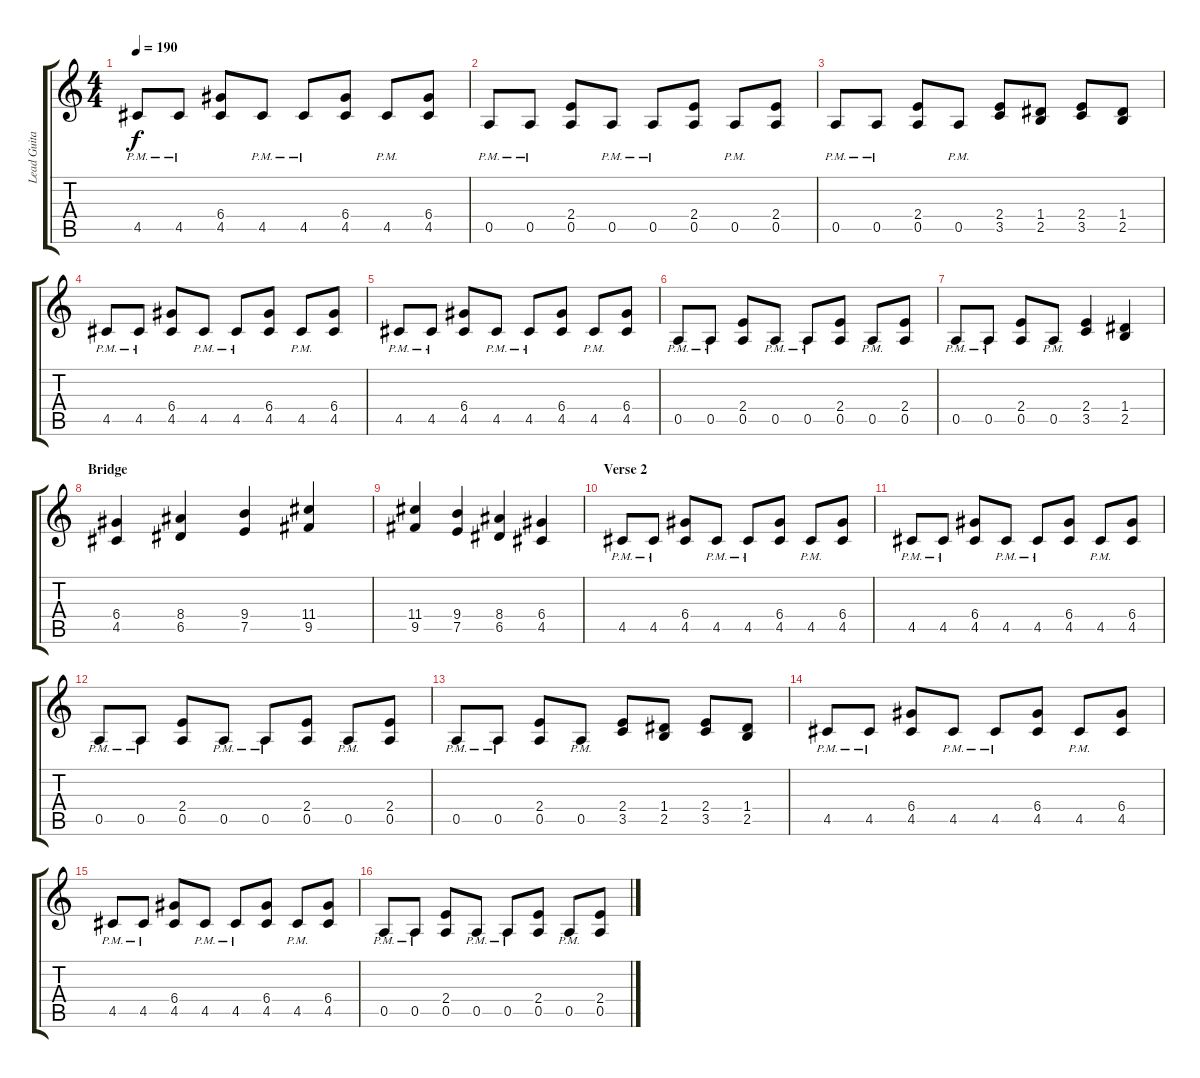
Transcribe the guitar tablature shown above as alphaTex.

\track ("Lead Guitar / Wowa" "Lead Guita") {instrument overdrivenguitar}
\staff {score tabs}
\tuning (E4 B3 G3 D3 A2 E2) {hide}
\ts (4 4)
\tempo 190
\clef g2
\ks c
4.5{pm}.8{dy f} 4.5{pm}.8 (6.4 4.5).8 4.5{pm}.8 4.5{pm}.8 (6.4 4.5).8 4.5{pm}.8 (6.4 4.5).8 |
0.5{pm}.8 0.5{pm}.8 (2.4 0.5).8 0.5{pm}.8 0.5{pm}.8 (2.4 0.5).8 0.5{pm}.8 (2.4 0.5).8 |
0.5{pm}.8 0.5{pm}.8 (2.4 0.5).8 0.5{pm}.8 (2.4 3.5).8 (1.4 2.5).8 (2.4 3.5).8 (1.4 2.5).8 |
4.5{pm}.8 4.5{pm}.8 (6.4 4.5).8 4.5{pm}.8 4.5{pm}.8 (6.4 4.5).8 4.5{pm}.8 (6.4 4.5).8 |
4.5{pm}.8 4.5{pm}.8 (6.4 4.5).8 4.5{pm}.8 4.5{pm}.8 (6.4 4.5).8 4.5{pm}.8 (6.4 4.5).8 |
0.5{pm}.8 0.5{pm}.8 (2.4 0.5).8 0.5{pm}.8 0.5{pm}.8 (2.4 0.5).8 0.5{pm}.8 (2.4 0.5).8 |
0.5{pm}.8 0.5{pm}.8 (2.4 0.5).8 0.5{pm}.8 (2.4 3.5).4 (1.4 2.5).4 |
\section ("" "Bridge")
(6.4 4.5).4 (8.4 6.5).4 (9.4 7.5).4 (11.4 9.5).4 |
(11.4 9.5).4 (9.4 7.5).4 (8.4 6.5).4 (6.4 4.5).4 |
\section ("" "Verse 2")
4.5{pm}.8 4.5{pm}.8 (6.4 4.5).8 4.5{pm}.8 4.5{pm}.8 (6.4 4.5).8 4.5{pm}.8 (6.4 4.5).8 |
4.5{pm}.8 4.5{pm}.8 (6.4 4.5).8 4.5{pm}.8 4.5{pm}.8 (6.4 4.5).8 4.5{pm}.8 (6.4 4.5).8 |
0.5{pm}.8 0.5{pm}.8 (2.4 0.5).8 0.5{pm}.8 0.5{pm}.8 (2.4 0.5).8 0.5{pm}.8 (2.4 0.5).8 |
0.5{pm}.8 0.5{pm}.8 (2.4 0.5).8 0.5{pm}.8 (2.4 3.5).8 (1.4 2.5).8 (2.4 3.5).8 (1.4 2.5).8 |
4.5{pm}.8 4.5{pm}.8 (6.4 4.5).8 4.5{pm}.8 4.5{pm}.8 (6.4 4.5).8 4.5{pm}.8 (6.4 4.5).8 |
4.5{pm}.8 4.5{pm}.8 (6.4 4.5).8 4.5{pm}.8 4.5{pm}.8 (6.4 4.5).8 4.5{pm}.8 (6.4 4.5).8 |
0.5{pm}.8 0.5{pm}.8 (2.4 0.5).8 0.5{pm}.8 0.5{pm}.8 (2.4 0.5).8 0.5{pm}.8 (2.4 0.5).8
